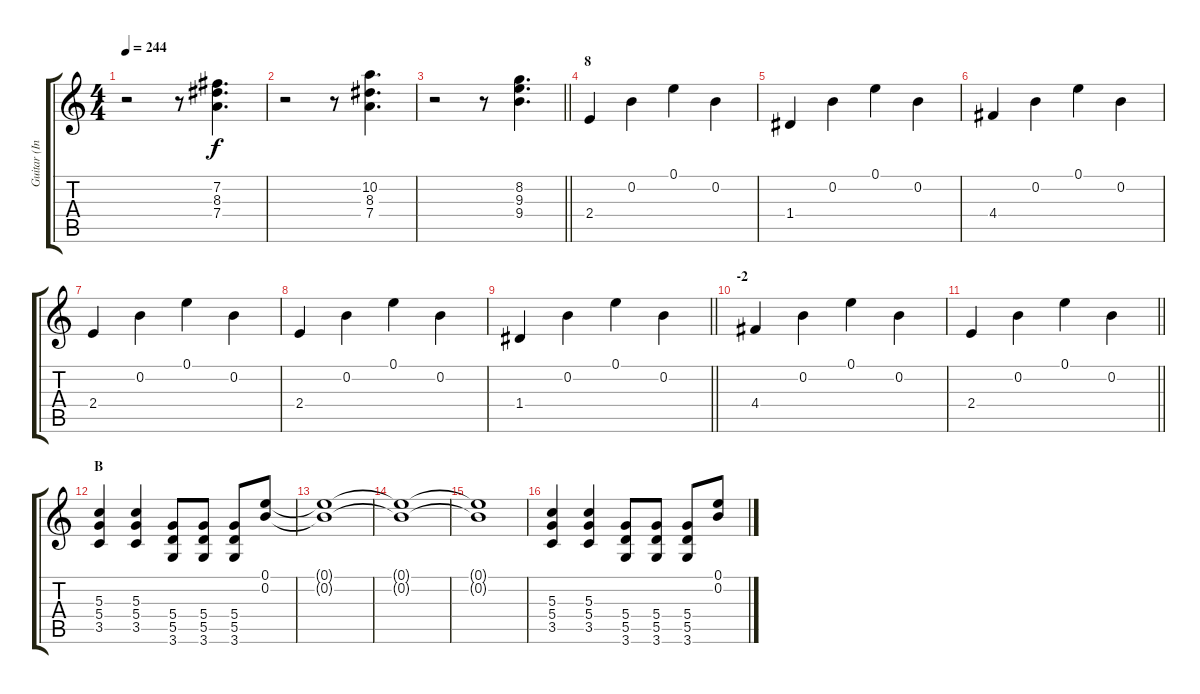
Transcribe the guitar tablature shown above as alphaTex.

\track ("Guitar (Inoran)" "Guitar (In") {instrument overdrivenguitar}
\staff {score tabs}
\tuning (E4 B3 G3 D3 A2 E2) {hide}
\ts (4 4)
\tempo 244
\clef g2
\ks c
r.2{dy f} r.8 (7.2 8.3 7.4).4{d} |
r.2 r.8 (10.2 8.3 7.4).4{d} |
\barLineRight lightlight
r.2 r.8 (8.2 9.3 9.4).4{d} |
\section ("" "8")
2.4.4 0.2.4 0.1.4 0.2.4 |
1.4.4 0.2.4 0.1.4 0.2.4 |
4.4.4 0.2.4 0.1.4 0.2.4 |
2.4.4 0.2.4 0.1.4 0.2.4 |
2.4.4 0.2.4 0.1.4 0.2.4 |
\barLineRight lightlight
1.4.4 0.2.4 0.1.4 0.2.4 |
\section ("" "-2")
4.4.4 0.2.4 0.1.4 0.2.4 |
\barLineRight lightlight
2.4.4 0.2.4 0.1.4 0.2.4 |
\section ("" "B")
(5.3 5.4 3.5).4{instrument distortionguitar} (5.3 5.4 3.5).4 (5.4 5.5 3.6).8 (5.4 5.5 3.6).8 (5.4 5.5 3.6).8 (0.1 0.2).8 |
(0.1{t} 0.2{t}).1 |
(0.1{t} 0.2{t}).1 |
(0.1{t} 0.2{t}).1 |
(5.3 5.4 3.5).4{instrument distortionguitar} (5.3 5.4 3.5).4 (5.4 5.5 3.6).8 (5.4 5.5 3.6).8 (5.4 5.5 3.6).8 (0.1 0.2).8
